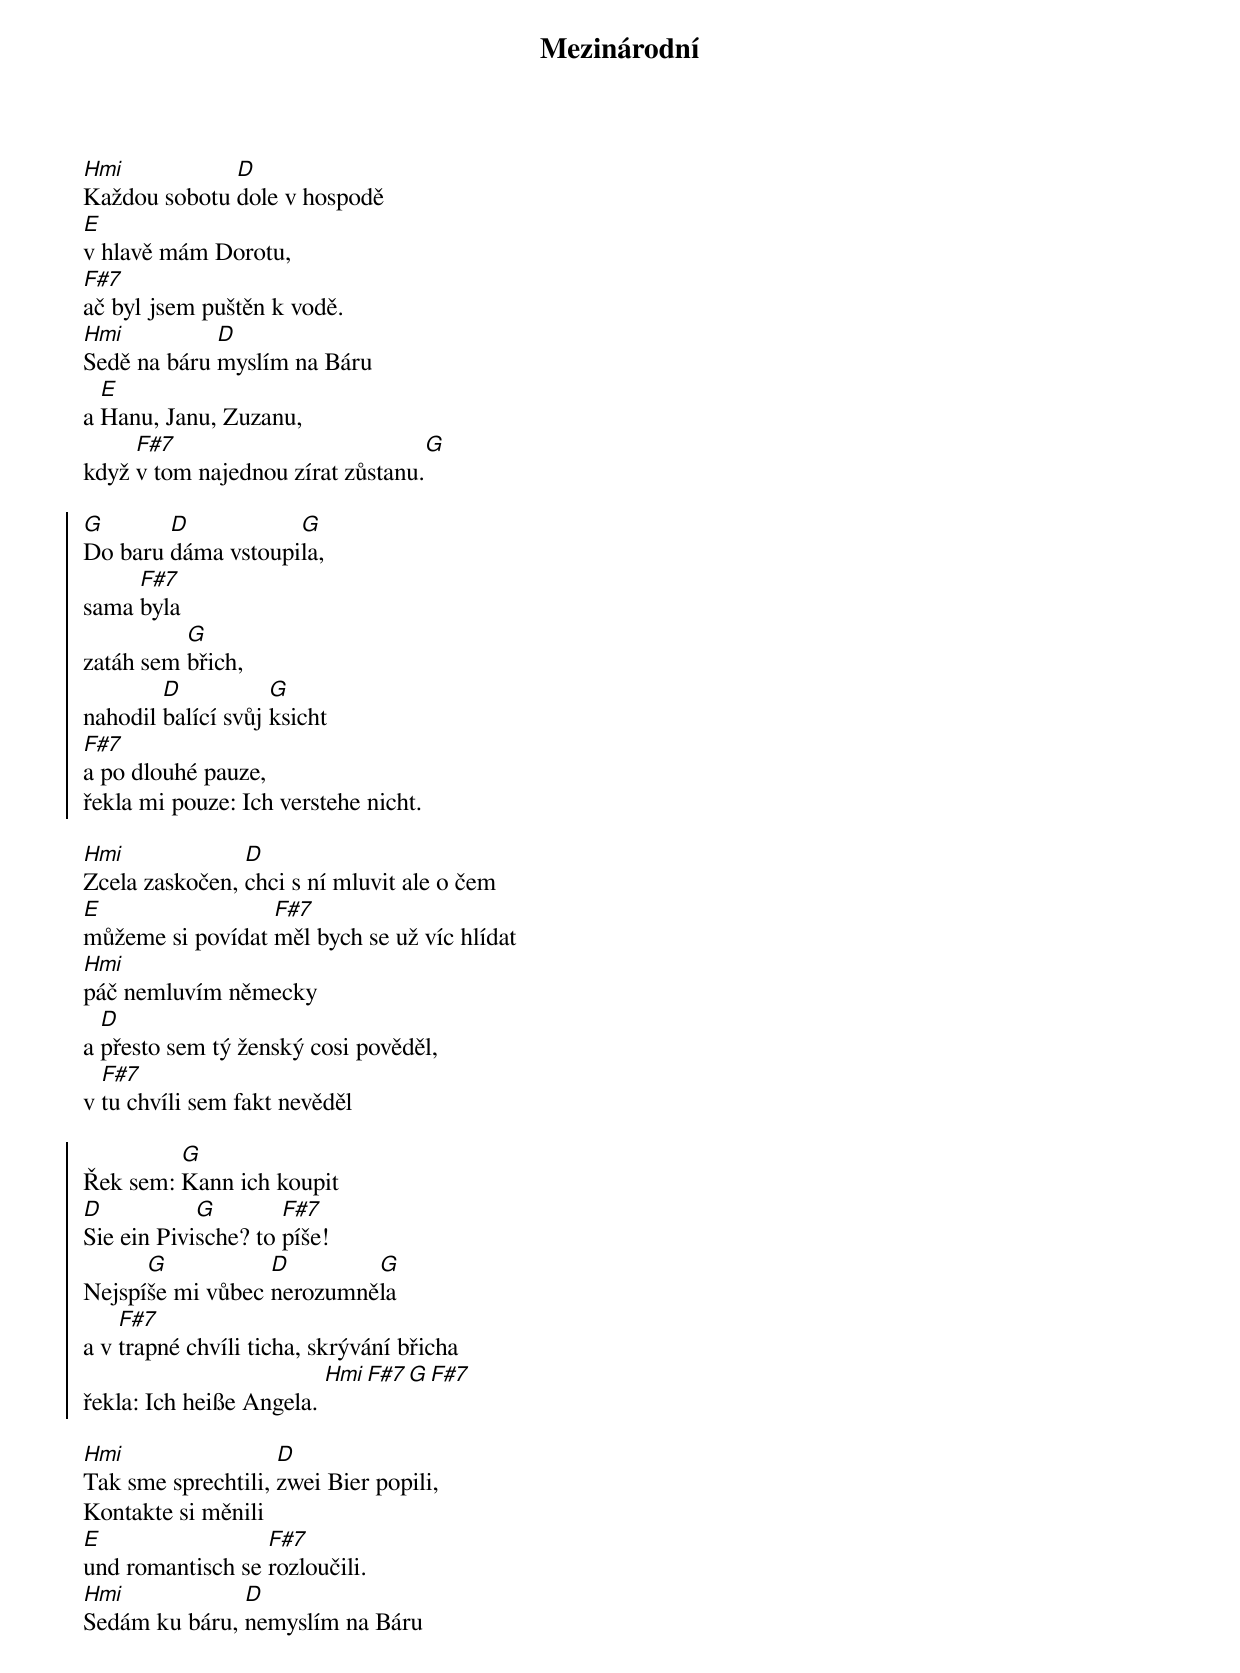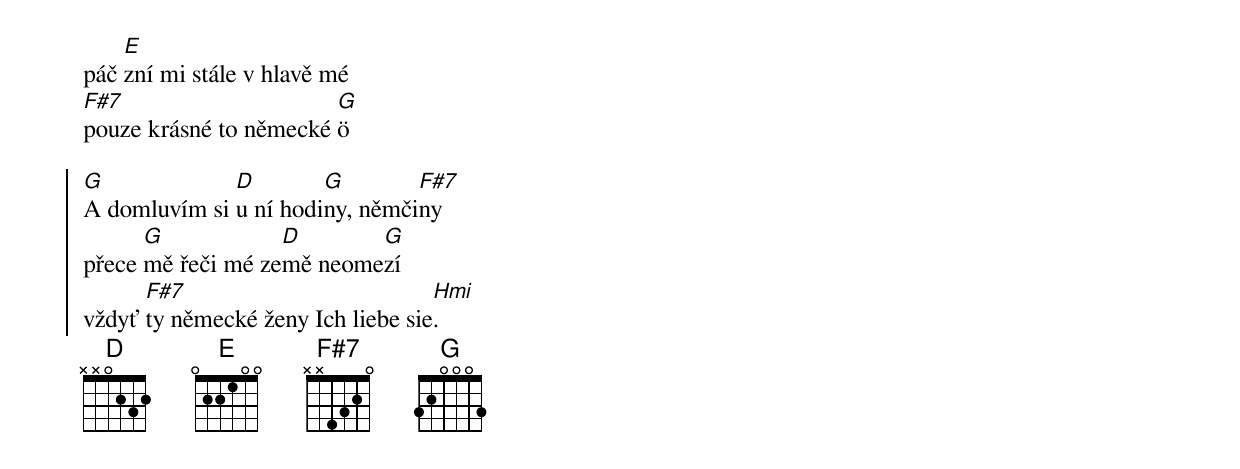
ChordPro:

{title: Mezinárodní}
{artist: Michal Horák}
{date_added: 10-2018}
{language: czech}
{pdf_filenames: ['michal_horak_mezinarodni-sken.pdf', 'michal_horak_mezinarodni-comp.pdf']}
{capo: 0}
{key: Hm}
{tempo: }
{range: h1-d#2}
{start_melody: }

{start_of_verse}
[Hmi]Každou sobotu [D]dole v hospodě
[E]v hlavě mám Dorotu,
[F#7]ač byl jsem puštěn k vodě.
[Hmi]Sedě na báru [D]myslím na Báru
a [E]Hanu, Janu, Zuzanu,
když [F#7]v tom najednou zírat zůstanu.[G]
{end_of_verse}

{start_of_chorus}
[G]Do baru [D]dáma vstoupi[G]la,
sama [F#7]byla
zatáh sem [G]břich,
nahodil [D]balící svůj [G]ksicht
[F#7]a po dlouhé pauze,
řekla mi pouze: Ich verstehe nicht.
{end_of_chorus}

{start_of_verse}
[Hmi]Zcela zaskočen, [D]chci s ní mluvit ale o čem
[E]můžeme si povídat [F#7]měl bych se už víc hlídat
[Hmi]páč nemluvím německy
a [D]přesto sem tý ženský cosi pověděl,
v [F#7]tu chvíli sem fakt nevěděl
{end_of_verse}

{start_of_chorus}
Řek sem: [G]Kann ich koupit
[D]Sie ein Pivi[G]sche? to [F#7]píše!
Nejspí[G]še mi vůbec [D]nerozumně[G]la
a v [F#7]trapné chvíli ticha, skrývání břicha
řekla: Ich heiße Angela. [Hmi][F#7][G][F#7]
{end_of_chorus}

{start_of_verse}
[Hmi]Tak sme sprechtili, [D]zwei Bier popili,
Kontakte si měnili
[E]und romantisch se [F#7]rozloučili.
[Hmi]Sedám ku báru, [D]nemyslím na Báru
páč [E]zní mi stále v hlavě mé
[F#7]pouze krásné to německé [G]ö
{end_of_verse}

{start_of_chorus}
[G]A domluvím si [D]u ní hodi[G]ny, němči[F#7]ny
přece [G]mě řeči mé ze[D]mě neome[G]zí
vždyť [F#7]ty německé ženy Ich liebe sie[Hmi].
{end_of_chorus}
